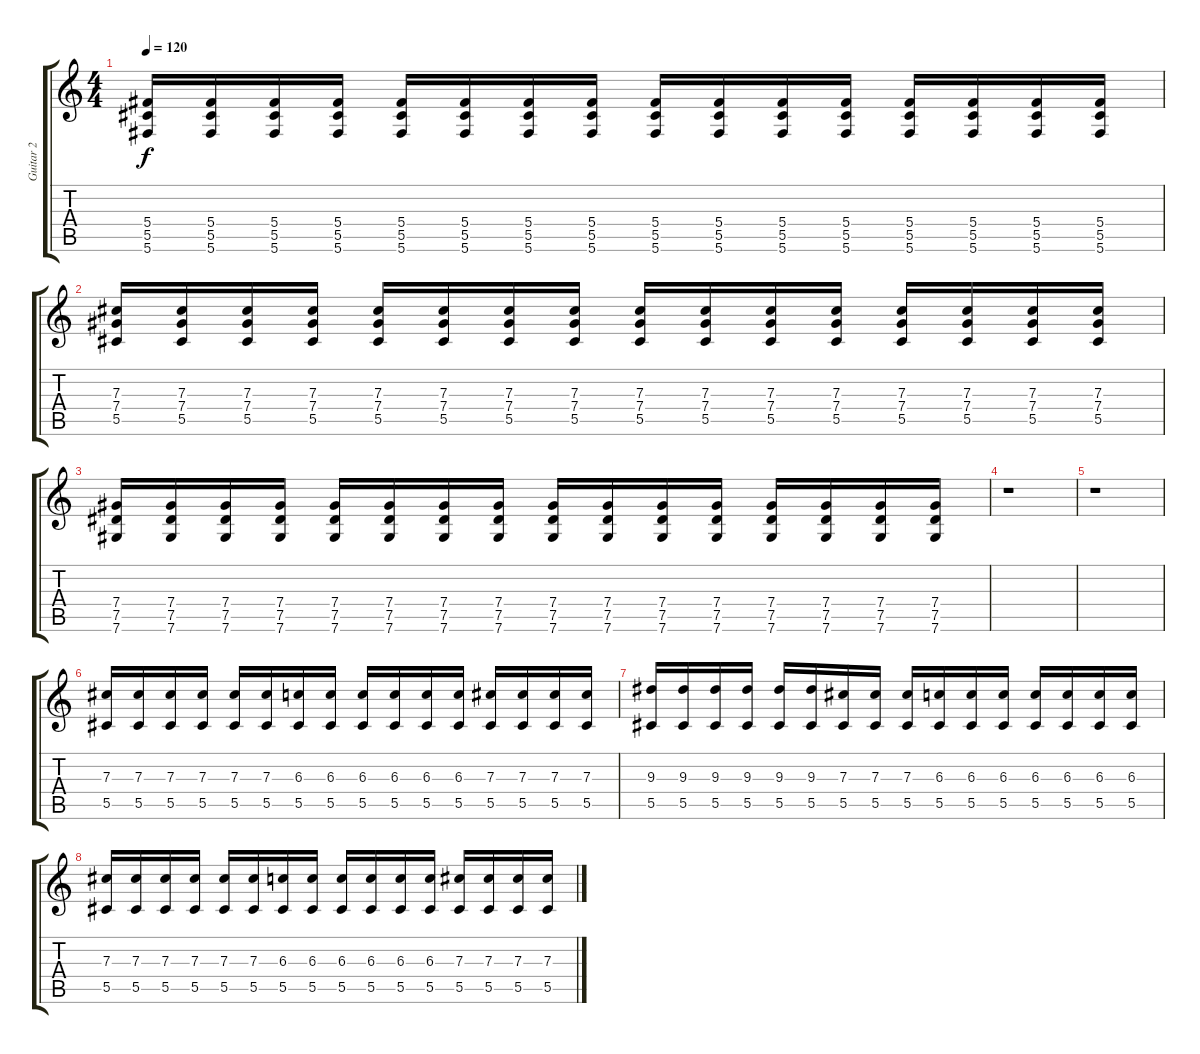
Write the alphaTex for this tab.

\track ("Guitar 2" "Guitar 2") {instrument distortionguitar}
\staff {score tabs}
\tuning (Eb4 Bb3 Gb3 Db3 Ab2 Db2) {hide}
\ts (4 4)
\tempo 120
\clef g2
\ks c
(5.4 5.5 5.6).16{dy f} (5.4 5.5 5.6).16 (5.4 5.5 5.6).16 (5.4 5.5 5.6).16 (5.4 5.5 5.6).16 (5.4 5.5 5.6).16 (5.4 5.5 5.6).16 (5.4 5.5 5.6).16 (5.4 5.5 5.6).16 (5.4 5.5 5.6).16 (5.4 5.5 5.6).16 (5.4 5.5 5.6).16 (5.4 5.5 5.6).16 (5.4 5.5 5.6).16 (5.4 5.5 5.6).16 (5.4 5.5 5.6).16 |
(7.3 7.4 5.5).16 (7.3 7.4 5.5).16 (7.3 7.4 5.5).16 (7.3 7.4 5.5).16 (7.3 7.4 5.5).16 (7.3 7.4 5.5).16 (7.3 7.4 5.5).16 (7.3 7.4 5.5).16 (7.3 7.4 5.5).16 (7.3 7.4 5.5).16 (7.3 7.4 5.5).16 (7.3 7.4 5.5).16 (7.3 7.4 5.5).16 (7.3 7.4 5.5).16 (7.3 7.4 5.5).16 (7.3 7.4 5.5).16 |
(7.4 7.5 7.6).16 (7.4 7.5 7.6).16 (7.4 7.5 7.6).16 (7.4 7.5 7.6).16 (7.4 7.5 7.6).16 (7.4 7.5 7.6).16 (7.4 7.5 7.6).16 (7.4 7.5 7.6).16 (7.4 7.5 7.6).16 (7.4 7.5 7.6).16 (7.4 7.5 7.6).16 (7.4 7.5 7.6).16 (7.4 7.5 7.6).16 (7.4 7.5 7.6).16 (7.4 7.5 7.6).16 (7.4 7.5 7.6).16 |
r.1 |
r.1 |
(7.3 5.5).16 (7.3 5.5).16 (7.3 5.5).16 (7.3 5.5).16 (7.3 5.5).16 (7.3 5.5).16 (6.3 5.5).16 (6.3 5.5).16 (6.3 5.5).16 (6.3 5.5).16 (6.3 5.5).16 (6.3 5.5).16 (7.3 5.5).16 (7.3 5.5).16 (7.3 5.5).16 (7.3 5.5).16 |
(9.3 5.5).16 (9.3 5.5).16 (9.3 5.5).16 (9.3 5.5).16 (9.3 5.5).16 (9.3 5.5).16 (7.3 5.5).16 (7.3 5.5).16 (7.3 5.5).16 (6.3 5.5).16 (6.3 5.5).16 (6.3 5.5).16 (6.3 5.5).16 (6.3 5.5).16 (6.3 5.5).16 (6.3 5.5).16 |
(7.3 5.5).16 (7.3 5.5).16 (7.3 5.5).16 (7.3 5.5).16 (7.3 5.5).16 (7.3 5.5).16 (6.3 5.5).16 (6.3 5.5).16 (6.3 5.5).16 (6.3 5.5).16 (6.3 5.5).16 (6.3 5.5).16 (7.3 5.5).16 (7.3 5.5).16 (7.3 5.5).16 (7.3 5.5).16
